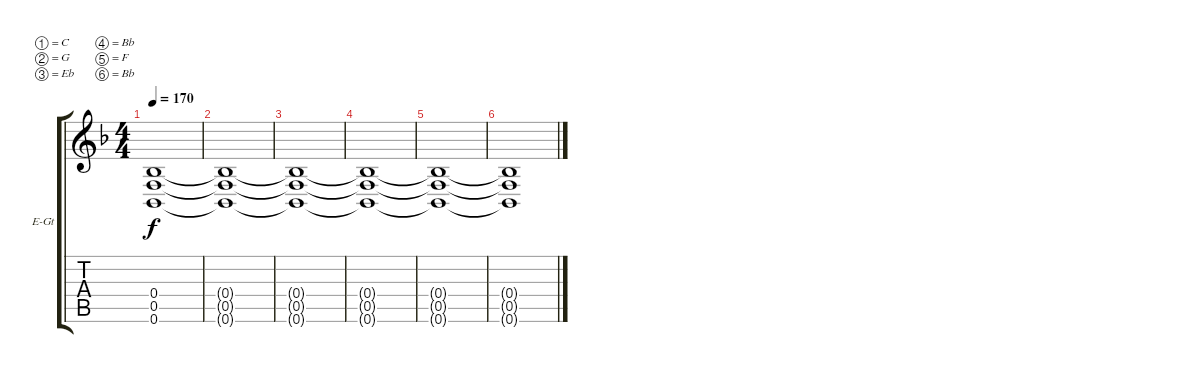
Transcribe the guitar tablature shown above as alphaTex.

\bracketExtendMode groupsimilarinstruments
\firstSystemTrackNameOrientation horizontal
\otherSystemsTrackNameOrientation horizontal
\track ("Jesper Strömblad" "E-Gt") {instrument distortionguitar}
\staff {score tabs}
\tuning (C4 G3 Eb3 Bb2 F2 Bb1)
\ts (4 4)
\tempo 170
\clef g2
\ks dminor
(0.4 0.5 0.6).1{dy f} |
(0.4{t} 0.5{t} 0.6{t}).1 |
(0.4{t} 0.5{t} 0.6{t}).1 |
(0.4{t} 0.5{t} 0.6{t}).1 |
(0.4{t} 0.5{t} 0.6{t}).1 |
(0.4{t} 0.5{t} 0.6{t}).1
